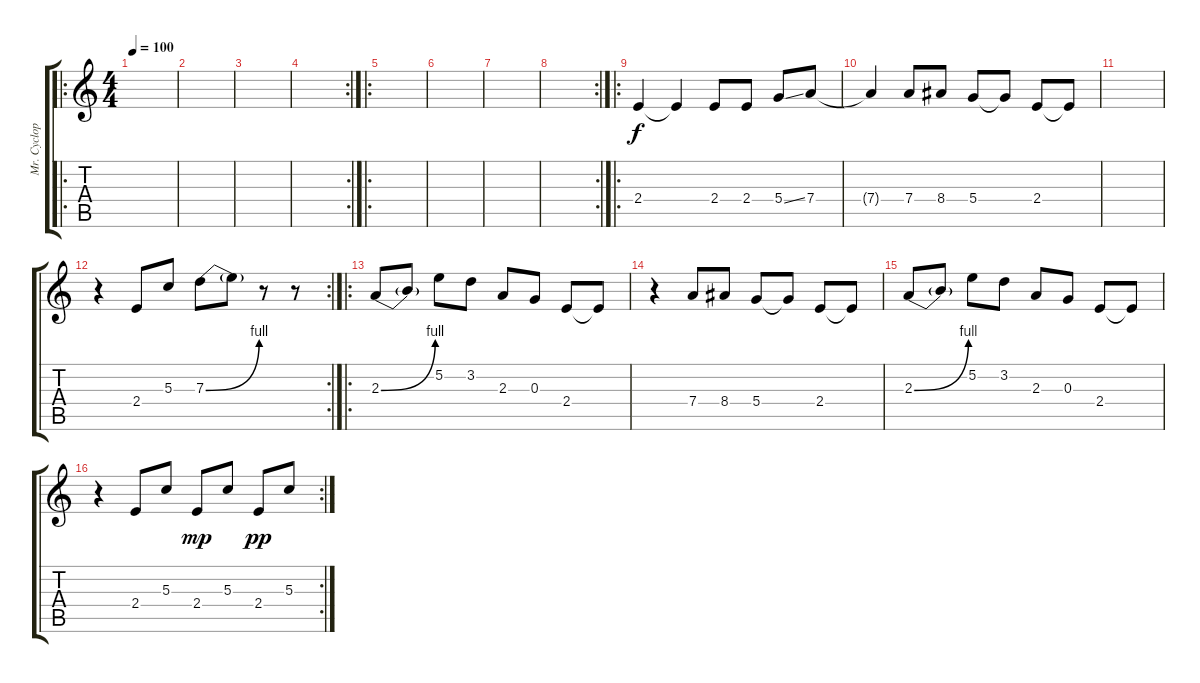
\track ("Mr. Cyclop" "Mr. Cyclop") {instrument electricguitarjazz}
\staff {score tabs}
\tuning (E4 B3 G3 D3 A2 E2) {hide}
\ro
\ts (4 4)
\tempo 100
\clef g2
\ks c
|
|
|
\rc 2
|
\ro
|
|
|
\rc 2
|
\ro
2.4.4 2.4{t}.4 2.4.8 2.4.8 5.4{ss}.8 7.4.8 |
7.4{t}.4 7.4.8 8.4.8 5.4.8 5.4{t}.8 2.4.8 2.4{t}.8 |
|
\rc 2
r.4 2.4.8 5.3.8 7.3{be (bend 0 0 60 4)}.8 7.3{t}.8 r.8 r.8 |
\ro
2.3{be (bend 0 0 60 4)}.8 2.3{t}.8 5.2.8 3.2.8 2.3.8 0.3.8 2.4.8 2.4{t}.8 |
r.4 7.4.8 8.4.8 5.4.8 5.4{t}.8 2.4.8 2.4{t}.8 |
2.3{be (bend 0 0 60 4)}.8 2.3{t}.8 5.2.8 3.2.8 2.3.8 0.3.8 2.4.8 2.4{t}.8 |
\rc 2
r.4 2.4.8 5.3.8 2.4.8{dy mp} 5.3.8 2.4.8{dy pp} 5.3.8
